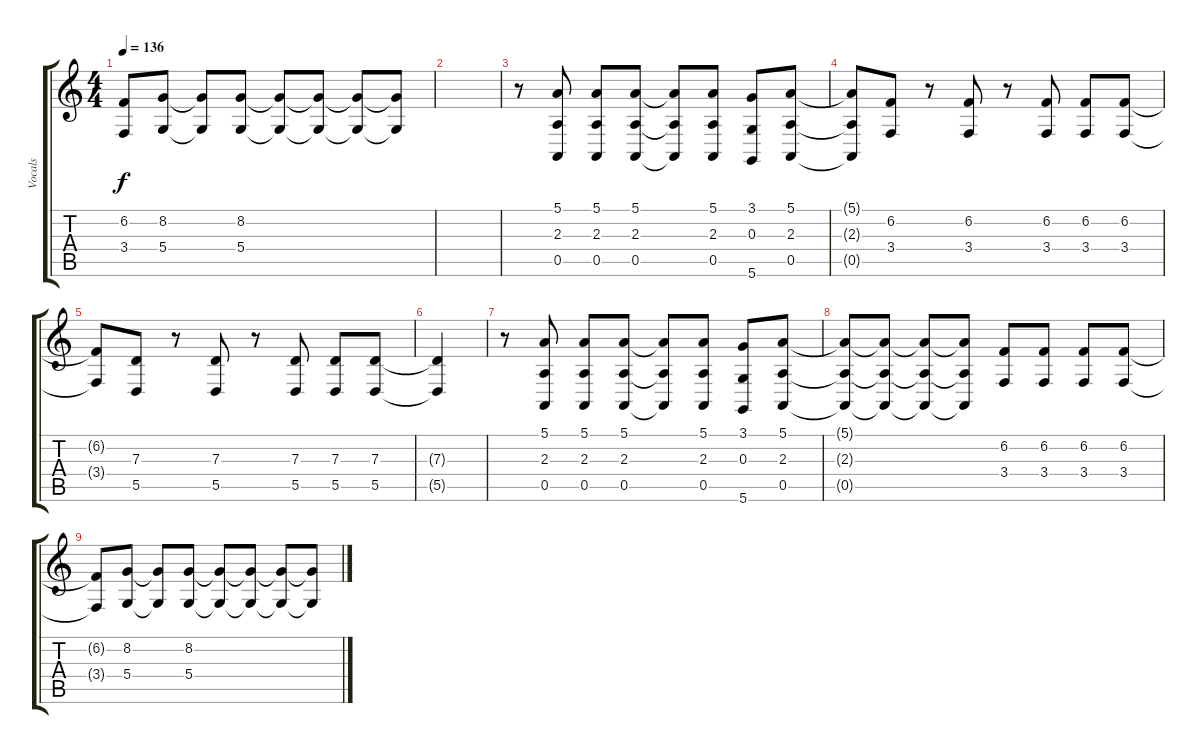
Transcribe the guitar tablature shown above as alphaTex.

\track ("Vocals" "Vocals") {instrument cello}
\staff {score tabs}
\tuning (E4 B3 G3 D3 A2 D2) {hide}
\ts (4 4)
\tempo 136
\clef g2
\ks c
(6.2{t} 3.4{t}).8{dy f} (8.2 5.4).8 (8.2{t} 5.4{t}).8 (8.2 5.4).8 (8.2{t} 5.4{t}).8 (8.2{t} 5.4{t}).8 (8.2{t} 5.4{t}).8 (8.2{t} 5.4{t}).8 |
|
r.8 (5.1 2.3 0.5).8 (5.1 2.3 0.5).8 (5.1 2.3 0.5).8 (5.1{t} 2.3{t} 0.5{t}).8 (5.1 2.3 0.5).8 (3.1 0.3 5.6).8 (5.1 2.3 0.5).8 |
(5.1{t} 2.3{t} 0.5{t}).8 (6.2 3.4).8 r.8 (6.2 3.4).8 r.8 (6.2 3.4).8 (6.2 3.4).8 (6.2 3.4).8 |
(6.2{t} 3.4{t}).8 (7.3 5.5).8 r.8 (7.3 5.5).8 r.8 (7.3 5.5).8 (7.3 5.5).8 (7.3 5.5).8 |
(7.3{t} 5.5{t}).4 |
r.8 (5.1 2.3 0.5).8 (5.1 2.3 0.5).8 (5.1 2.3 0.5).8 (5.1{t} 2.3{t} 0.5{t}).8 (5.1 2.3 0.5).8 (3.1 0.3 5.6).8 (5.1 2.3 0.5).8 |
(5.1{t} 2.3{t} 0.5{t}).8 (5.1{t} 2.3{t} 0.5{t}).8 (5.1{t} 2.3{t} 0.5{t}).8 (5.1{t} 2.3{t} 0.5{t}).8 (6.2 3.4).8 (6.2 3.4).8 (6.2 3.4).8 (6.2 3.4).8 |
(6.2{t} 3.4{t}).8 (8.2 5.4).8 (8.2{t} 5.4{t}).8 (8.2 5.4).8 (8.2{t} 5.4{t}).8 (8.2{t} 5.4{t}).8 (8.2{t} 5.4{t}).8 (8.2{t} 5.4{t}).8
